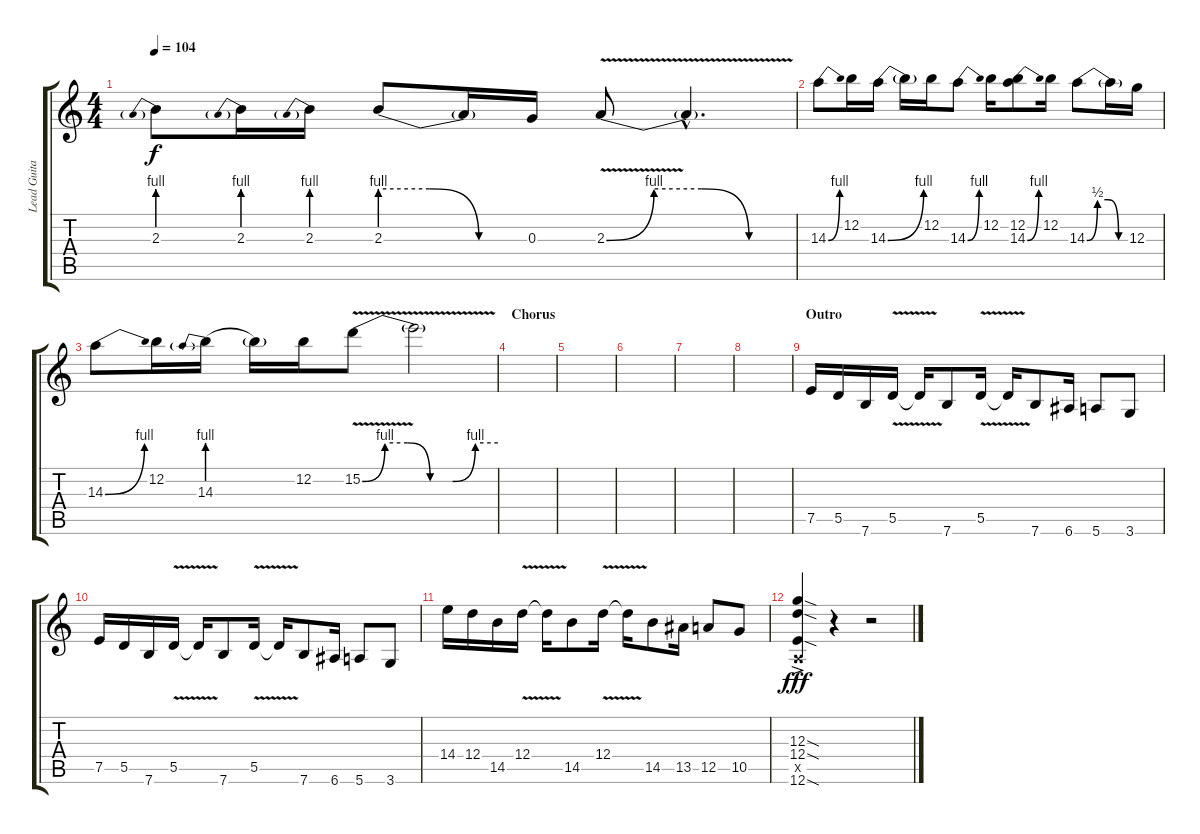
\track ("Lead Guitar" "Lead Guita") {instrument distortionguitar}
\staff {score tabs}
\tuning (E4 B3 G3 D3 A2 E2) {hide}
\ts (4 4)
\tempo 104
\clef g2
\ks c
2.3{be (prebend 0 4 60 4)}.8{dy f} 2.3{be (prebend 0 4 60 4)}.16 2.3{be (prebend 0 4 60 4)}.16 2.3{be (custom 0 4 20 4 40 0 60 0)}.8 2.3{t}.16 0.3.16 2.3{be (custom 0 0 15 4 30 4 45 0 60 0) v}.8 2.3{hac t}.4{d} |
14.3{be (bend 0 0 60 4)}.8 12.2.16 14.3{be (bend 0 0 60 4)}.16 14.3{t}.16 12.2.16 14.3{be (bend 0 0 60 4)}.8 12.2.16 (12.2 14.3{be (bend 0 0 60 4)}).8 12.2.16 14.3{be (custom 0 0 15 2 30 2 45 0 60 0)}.8 14.3{t}.16 12.3.16 |
14.3{be (bend 0 0 60 4)}.8 12.2.16 14.3{be (prebend 0 4 60 4)}.16 14.3{t}.16 12.2.16 15.2{be (custom 0 0 10 4 20 4 30 0 40 0 50 4 60 4) v}.8 15.2{t}.2 |
\section ("" "Chorus")
|
|
|
|
|
\section ("" "Outro")
7.5.16 5.5.16 7.6.16 5.5{v}.16 5.5{t}.16 7.6.8 5.5{v}.16 5.5{t}.16 7.6.8 6.6.16 5.6.8 3.6.8 |
7.5.16 5.5.16 7.6.16 5.5{v}.16 5.5{t}.16 7.6.8 5.5{v}.16 5.5{t}.16 7.6.8 6.6.16 5.6.8 3.6.8 |
14.4.16 12.4.16 14.5.16 12.4{v}.16 12.4{t}.16 14.5.8 12.4{v}.16 12.4{t}.16 14.5.8 13.5.16 12.5.8 10.5.8 |
(12.3{sod ac} 12.4{sod ac} 0.5{ac x} 12.6{sod ac}).4{dy fff} r.4 r.2
